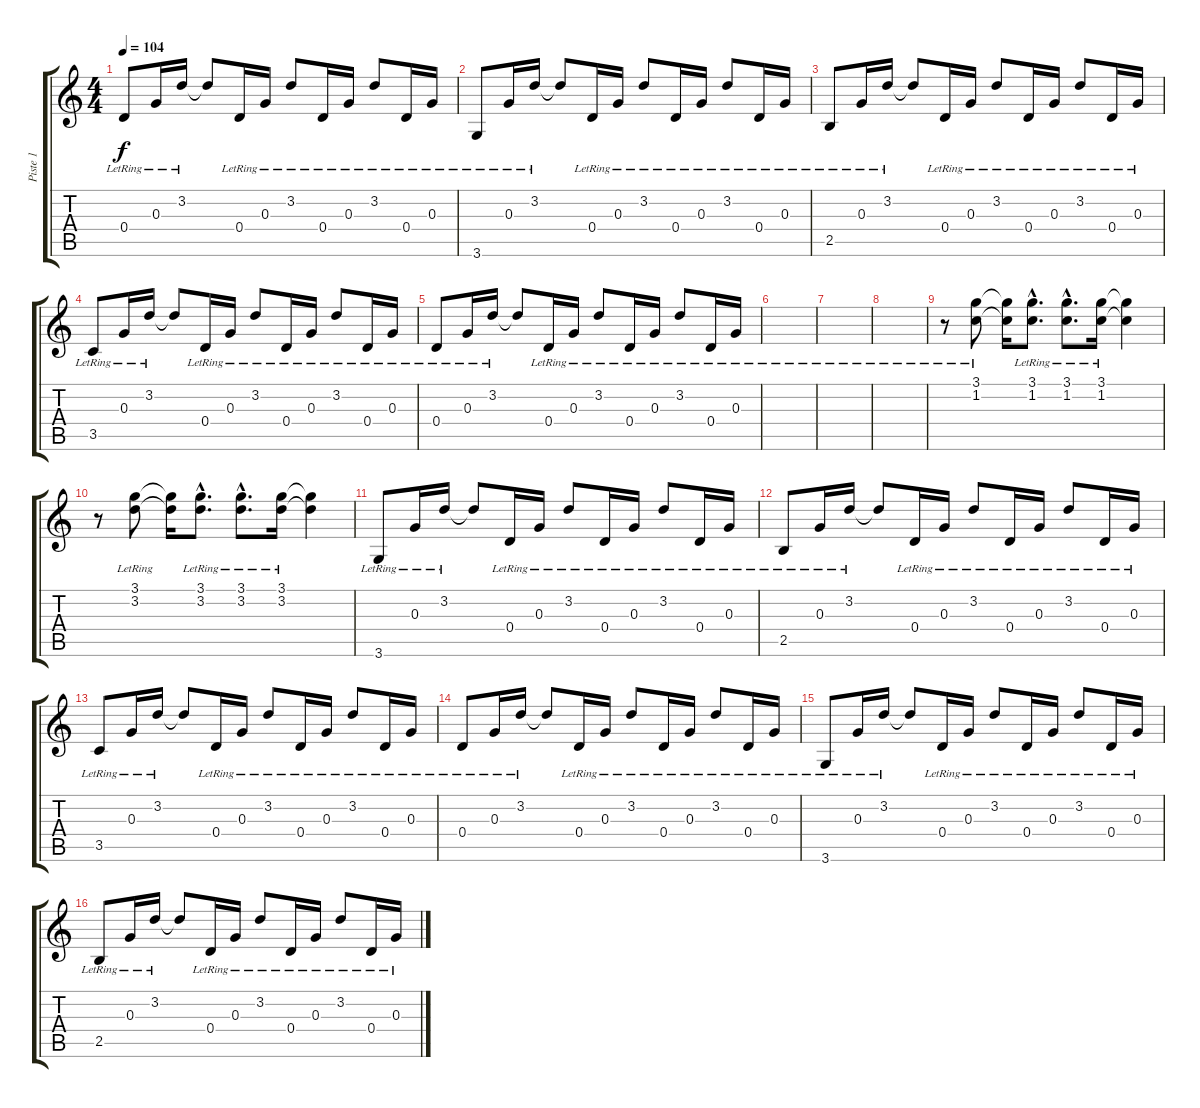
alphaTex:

\track ("Piste 1" "Piste 1") {instrument electricguitarclean}
\staff {score tabs}
\tuning (E4 B3 G3 D3 A2 E2) {hide}
\ts (4 4)
\tempo 104
\clef g2
\ks c
0.4{lr}.8{dy f} 0.3{lr}.16 3.2{lr}.16 3.2{t}.8 0.4{lr}.16 0.3{lr}.16 3.2{lr}.8 0.4{lr}.16 0.3{lr}.16 3.2{lr}.8 0.4{lr}.16 0.3{lr}.16 |
3.6{lr}.8 0.3{lr}.16 3.2{lr}.16 3.2{t}.8 0.4{lr}.16 0.3{lr}.16 3.2{lr}.8 0.4{lr}.16 0.3{lr}.16 3.2{lr}.8 0.4{lr}.16 0.3{lr}.16 |
2.5{lr}.8 0.3{lr}.16 3.2{lr}.16 3.2{t}.8 0.4{lr}.16 0.3{lr}.16 3.2{lr}.8 0.4{lr}.16 0.3{lr}.16 3.2{lr}.8 0.4{lr}.16 0.3{lr}.16 |
3.5{lr}.8 0.3{lr}.16 3.2{lr}.16 3.2{t}.8 0.4{lr}.16 0.3{lr}.16 3.2{lr}.8 0.4{lr}.16 0.3{lr}.16 3.2{lr}.8 0.4{lr}.16 0.3{lr}.16 |
0.4{lr}.8 0.3{lr}.16 3.2{lr}.16 3.2{t}.8 0.4{lr}.16 0.3{lr}.16 3.2{lr}.8 0.4{lr}.16 0.3{lr}.16 3.2{lr}.8 0.4{lr}.16 0.3{lr}.16 |
|
|
|
r.8 (3.1{lr} 1.2{lr}).8 (3.1{t} 1.2{t}).16 (3.1{hac lr} 1.2{hac lr}).8{d} (3.1{hac lr} 1.2{hac lr}).8{d} (3.1{lr} 1.2{lr}).16 (3.1{t} 1.2{t}).4 |
r.8 (3.1{lr} 3.2{lr}).8 (3.1{t} 3.2{t}).16 (3.1{hac lr} 3.2{hac lr}).8{d} (3.1{hac lr} 3.2{hac lr}).8{d} (3.1{lr} 3.2{lr}).16 (3.1{t} 3.2{t}).4 |
3.6{lr}.8 0.3{lr}.16 3.2{lr}.16 3.2{t}.8 0.4{lr}.16 0.3{lr}.16 3.2{lr}.8 0.4{lr}.16 0.3{lr}.16 3.2{lr}.8 0.4{lr}.16 0.3{lr}.16 |
2.5{lr}.8 0.3{lr}.16 3.2{lr}.16 3.2{t}.8 0.4{lr}.16 0.3{lr}.16 3.2{lr}.8 0.4{lr}.16 0.3{lr}.16 3.2{lr}.8 0.4{lr}.16 0.3{lr}.16 |
3.5{lr}.8 0.3{lr}.16 3.2{lr}.16 3.2{t}.8 0.4{lr}.16 0.3{lr}.16 3.2{lr}.8 0.4{lr}.16 0.3{lr}.16 3.2{lr}.8 0.4{lr}.16 0.3{lr}.16 |
0.4{lr}.8 0.3{lr}.16 3.2{lr}.16 3.2{t}.8 0.4{lr}.16 0.3{lr}.16 3.2{lr}.8 0.4{lr}.16 0.3{lr}.16 3.2{lr}.8 0.4{lr}.16 0.3{lr}.16 |
3.6{lr}.8 0.3{lr}.16 3.2{lr}.16 3.2{t}.8 0.4{lr}.16 0.3{lr}.16 3.2{lr}.8 0.4{lr}.16 0.3{lr}.16 3.2{lr}.8 0.4{lr}.16 0.3{lr}.16 |
2.5{lr}.8 0.3{lr}.16 3.2{lr}.16 3.2{t}.8 0.4{lr}.16 0.3{lr}.16 3.2{lr}.8 0.4{lr}.16 0.3{lr}.16 3.2{lr}.8 0.4{lr}.16 0.3{lr}.16
